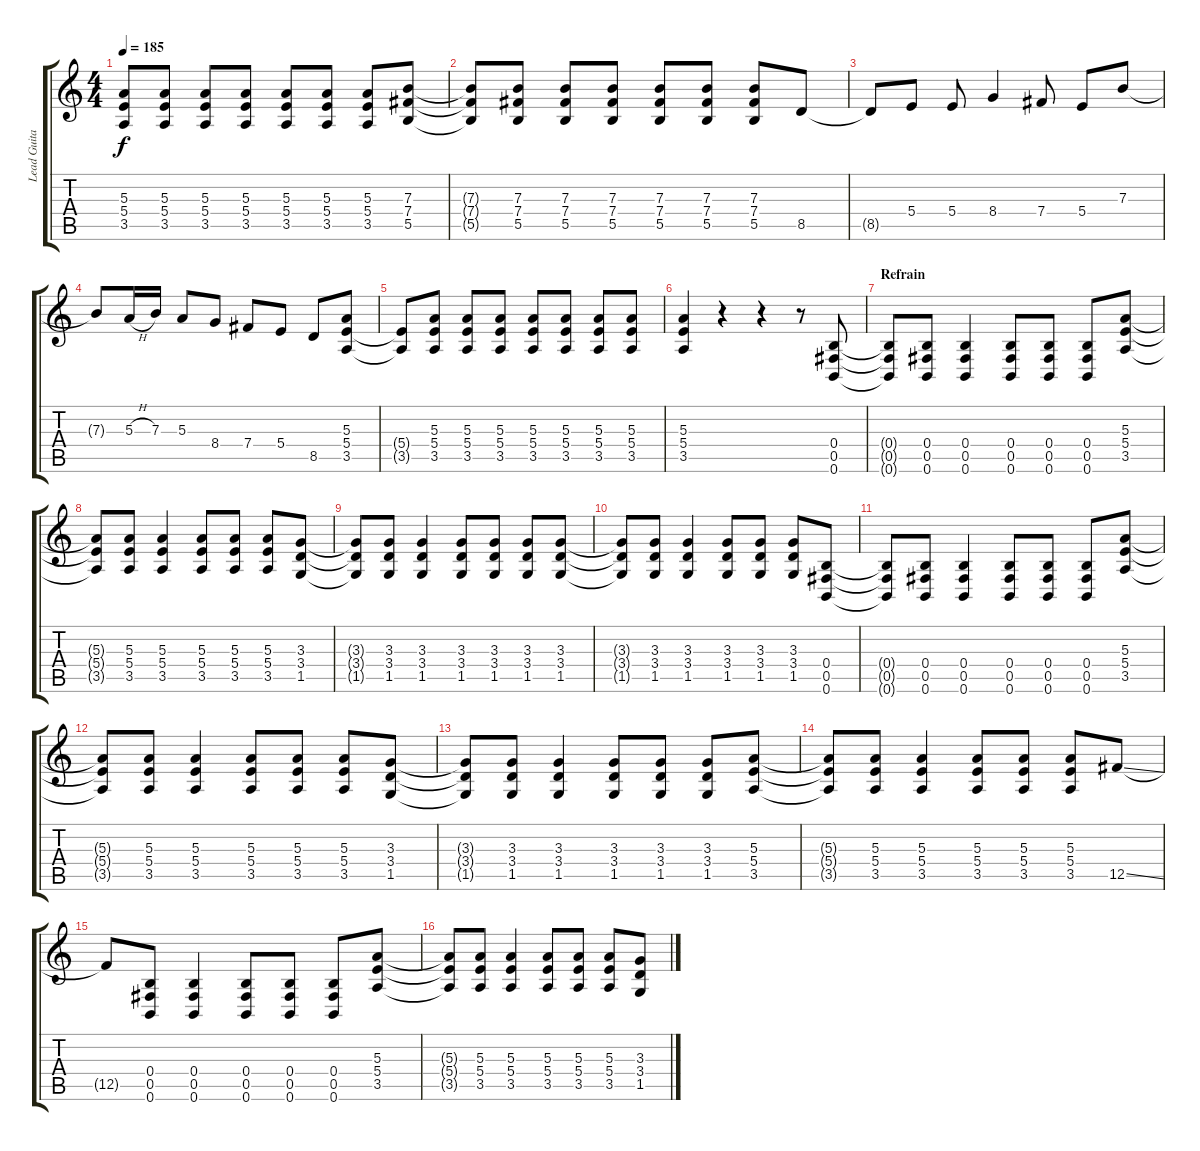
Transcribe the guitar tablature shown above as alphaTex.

\track ("Lead Guitar - Jona" "Lead Guita") {instrument distortionguitar}
\staff {score tabs}
\tuning (Db4 Ab3 E3 B2 Gb2 B1) {hide}
\ts (4 4)
\tempo 185
\clef g2
\ks c
(5.3{t} 5.4{t} 3.5{t}).8{dy f} (5.3 5.4 3.5).8 (5.3 5.4 3.5).8 (5.3 5.4 3.5).8 (5.3 5.4 3.5).8 (5.3 5.4 3.5).8 (5.3 5.4 3.5).8 (7.3 7.4 5.5).8 |
(7.3{t} 7.4{t} 5.5{t}).8 (7.3 7.4 5.5).8 (7.3 7.4 5.5).8 (7.3 7.4 5.5).8 (7.3 7.4 5.5).8 (7.3 7.4 5.5).8 (7.3 7.4 5.5).8 8.5.8 |
8.5{t}.8 5.4.8 5.4.8 8.4.4 7.4.8 5.4.8 7.3.8 |
7.3{t}.8 5.3{h}.16 7.3.16 5.3.8 8.4.8 7.4.8 5.4.8 8.5.8 (5.3 5.4 3.5).8 |
(5.4{t} 3.5{t}).8 (5.3 5.4 3.5).8 (5.3 5.4 3.5).8 (5.3 5.4 3.5).8 (5.3 5.4 3.5).8 (5.3 5.4 3.5).8 (5.3 5.4 3.5).8 (5.3 5.4 3.5).8 |
(5.3 5.4 3.5).4 r.4 r.4 r.8 (0.4 0.5 0.6).8 |
\section ("" "Refrain")
(0.4{t} 0.5{t} 0.6{t}).8 (0.4 0.5 0.6).8 (0.4 0.5 0.6).4 (0.4 0.5 0.6).8 (0.4 0.5 0.6).8 (0.4 0.5 0.6).8 (5.3 5.4 3.5).8 |
(5.3{t} 5.4{t} 3.5{t}).8 (5.3 5.4 3.5).8 (5.3 5.4 3.5).4 (5.3 5.4 3.5).8 (5.3 5.4 3.5).8 (5.3 5.4 3.5).8 (3.3 3.4 1.5).8 |
(3.3{t} 3.4{t} 1.5{t}).8 (3.3 3.4 1.5).8 (3.3 3.4 1.5).4 (3.3 3.4 1.5).8 (3.3 3.4 1.5).8 (3.3 3.4 1.5).8 (3.3 3.4 1.5).8 |
(3.3{t} 3.4{t} 1.5{t}).8 (3.3 3.4 1.5).8 (3.3 3.4 1.5).4 (3.3 3.4 1.5).8 (3.3 3.4 1.5).8 (3.3 3.4 1.5).8 (0.4 0.5 0.6).8 |
(0.4{t} 0.5{t} 0.6{t}).8 (0.4 0.5 0.6).8 (0.4 0.5 0.6).4 (0.4 0.5 0.6).8 (0.4 0.5 0.6).8 (0.4 0.5 0.6).8 (5.3 5.4 3.5).8 |
(5.3{t} 5.4{t} 3.5{t}).8 (5.3 5.4 3.5).8 (5.3 5.4 3.5).4 (5.3 5.4 3.5).8 (5.3 5.4 3.5).8 (5.3 5.4 3.5).8 (3.3 3.4 1.5).8 |
(3.3{t} 3.4{t} 1.5{t}).8 (3.3 3.4 1.5).8 (3.3 3.4 1.5).4 (3.3 3.4 1.5).8 (3.3 3.4 1.5).8 (3.3 3.4 1.5).8 (5.3 5.4 3.5).8 |
(5.3{t} 5.4{t} 3.5{t}).8 (5.3 5.4 3.5).8 (5.3 5.4 3.5).4 (5.3 5.4 3.5).8 (5.3 5.4 3.5).8 (5.3 5.4 3.5).8 12.5{ss}.8 |
12.5{t}.8 (0.4 0.5 0.6).8 (0.4 0.5 0.6).4 (0.4 0.5 0.6).8 (0.4 0.5 0.6).8 (0.4 0.5 0.6).8 (5.3 5.4 3.5).8 |
(5.3{t} 5.4{t} 3.5{t}).8 (5.3 5.4 3.5).8 (5.3 5.4 3.5).4 (5.3 5.4 3.5).8 (5.3 5.4 3.5).8 (5.3 5.4 3.5).8 (3.3 3.4 1.5).8
